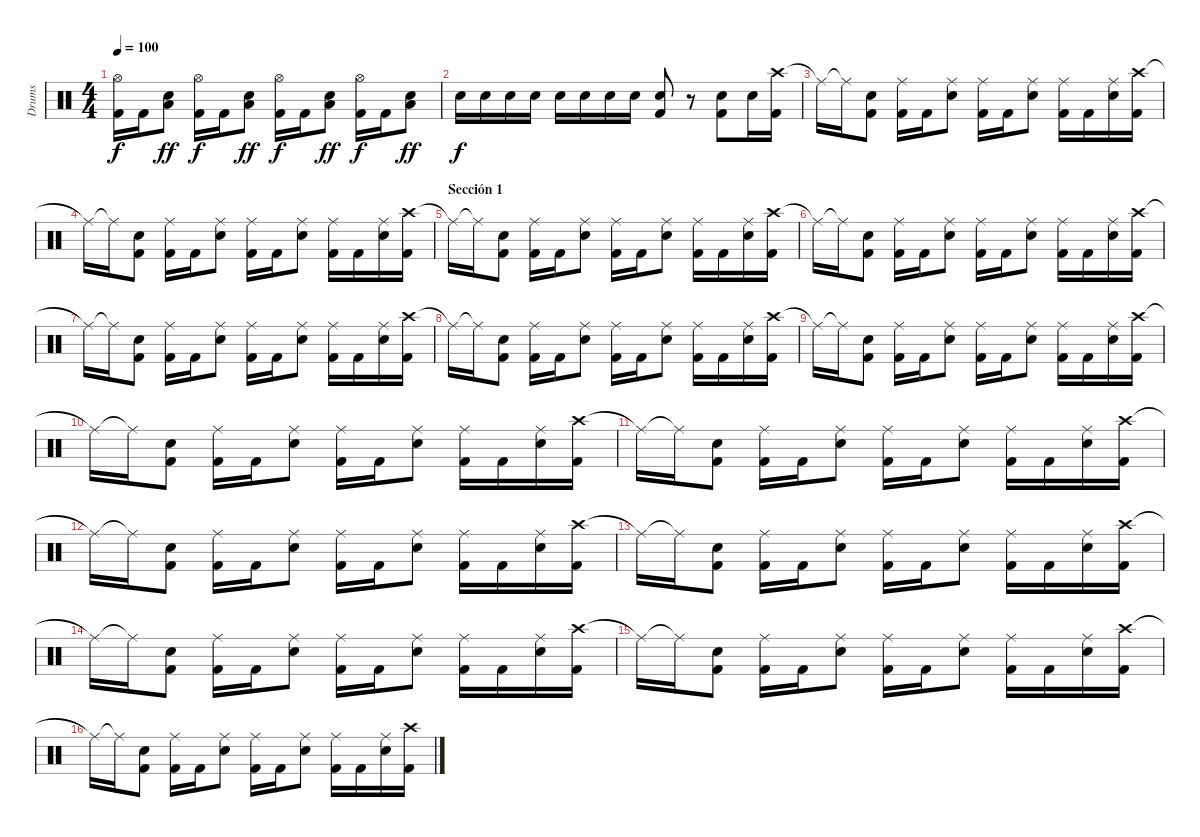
\track ("Drums" "Drums") {instrument percussion}
\staff {score}
\articulation defaults
\ts (4 4)
\tempo 100
\clef neutral
\ks c
("Hi-Hat (open)" "Kick (hit) 2").16{dy f} "Kick (hit) 2".16 ("Low Tom (hit)" "Snare (hit) 2").8{dy ff} ("Hi-Hat (open)" "Kick (hit) 2").16{dy f} "Kick (hit) 2".16 ("Low Tom (hit)" "Snare (hit) 2").8{dy ff} ("Hi-Hat (open)" "Kick (hit) 2").16{dy f} "Kick (hit) 2".16 ("Low Tom (hit)" "Snare (hit) 2").8{dy ff} ("Hi-Hat (open)" "Kick (hit) 2").16{dy f} "Kick (hit) 2".16 ("Low Tom (hit)" "Snare (hit) 2").8{dy ff} |
"Snare (hit) 2".16{dy f} "Snare (hit) 2".16 "Snare (hit) 2".16 "Snare (hit) 2".16 "Snare (hit) 2".16 "Snare (hit) 2".16 "Snare (hit) 2".16 "Snare (hit) 2".16 ("Snare (hit) 2" "Kick (hit) 2").8 r.8 ("Snare (hit) 2" "Kick (hit) 2").8 "Snare (hit) 2".16 ("Crash high (hit)" "Kick (hit) 2").16 |
"Ride (middle)"{t}.16 "Ride (middle)"{t}.16 ("Kick (hit) 2" "Snare (hit) 2").8 ("Ride (middle)" "Kick (hit) 2").16 "Kick (hit) 2".16 ("Ride (middle)" "Snare (hit) 2").8 ("Ride (middle)" "Kick (hit) 2").16 "Kick (hit) 2".16 ("Ride (middle)" "Snare (hit) 2").8 ("Ride (middle)" "Kick (hit) 2").16 "Kick (hit) 2".16 ("Ride (middle)" "Snare (hit) 2").16 ("Crash high (hit)" "Kick (hit) 2").16 |
"Ride (middle)"{t}.16 "Ride (middle)"{t}.16 ("Kick (hit) 2" "Snare (hit) 2").8 ("Ride (middle)" "Kick (hit) 2").16 "Kick (hit) 2".16 ("Ride (middle)" "Snare (hit) 2").8 ("Ride (middle)" "Kick (hit) 2").16 "Kick (hit) 2".16 ("Ride (middle)" "Snare (hit) 2").8 ("Ride (middle)" "Kick (hit) 2").16 "Kick (hit) 2".16 ("Ride (middle)" "Snare (hit) 2").16 ("Crash high (hit)" "Kick (hit) 2").16 |
\section ("" "Sección 1")
"Ride (middle)"{t}.16 "Ride (middle)"{t}.16 ("Kick (hit) 2" "Snare (hit) 2").8 ("Ride (middle)" "Kick (hit) 2").16 "Kick (hit) 2".16 ("Ride (middle)" "Snare (hit) 2").8 ("Ride (middle)" "Kick (hit) 2").16 "Kick (hit) 2".16 ("Ride (middle)" "Snare (hit) 2").8 ("Ride (middle)" "Kick (hit) 2").16 "Kick (hit) 2".16 ("Ride (middle)" "Snare (hit) 2").16 ("Crash high (hit)" "Kick (hit) 2").16 |
"Ride (middle)"{t}.16 "Ride (middle)"{t}.16 ("Kick (hit) 2" "Snare (hit) 2").8 ("Ride (middle)" "Kick (hit) 2").16 "Kick (hit) 2".16 ("Ride (middle)" "Snare (hit) 2").8 ("Ride (middle)" "Kick (hit) 2").16 "Kick (hit) 2".16 ("Ride (middle)" "Snare (hit) 2").8 ("Ride (middle)" "Kick (hit) 2").16 "Kick (hit) 2".16 ("Ride (middle)" "Snare (hit) 2").16 ("Crash high (hit)" "Kick (hit) 2").16 |
"Ride (middle)"{t}.16 "Ride (middle)"{t}.16 ("Kick (hit) 2" "Snare (hit) 2").8 ("Ride (middle)" "Kick (hit) 2").16 "Kick (hit) 2".16 ("Ride (middle)" "Snare (hit) 2").8 ("Ride (middle)" "Kick (hit) 2").16 "Kick (hit) 2".16 ("Ride (middle)" "Snare (hit) 2").8 ("Ride (middle)" "Kick (hit) 2").16 "Kick (hit) 2".16 ("Ride (middle)" "Snare (hit) 2").16 ("Crash high (hit)" "Kick (hit) 2").16 |
"Ride (middle)"{t}.16 "Ride (middle)"{t}.16 ("Kick (hit) 2" "Snare (hit) 2").8 ("Ride (middle)" "Kick (hit) 2").16 "Kick (hit) 2".16 ("Ride (middle)" "Snare (hit) 2").8 ("Ride (middle)" "Kick (hit) 2").16 "Kick (hit) 2".16 ("Ride (middle)" "Snare (hit) 2").8 ("Ride (middle)" "Kick (hit) 2").16 "Kick (hit) 2".16 ("Ride (middle)" "Snare (hit) 2").16 ("Crash high (hit)" "Kick (hit) 2").16 |
"Ride (middle)"{t}.16 "Ride (middle)"{t}.16 ("Kick (hit) 2" "Snare (hit) 2").8 ("Ride (middle)" "Kick (hit) 2").16 "Kick (hit) 2".16 ("Ride (middle)" "Snare (hit) 2").8 ("Ride (middle)" "Kick (hit) 2").16 "Kick (hit) 2".16 ("Ride (middle)" "Snare (hit) 2").8 ("Ride (middle)" "Kick (hit) 2").16 "Kick (hit) 2".16 ("Ride (middle)" "Snare (hit) 2").16 ("Crash high (hit)" "Kick (hit) 2").16 |
"Ride (middle)"{t}.16 "Ride (middle)"{t}.16 ("Kick (hit) 2" "Snare (hit) 2").8 ("Ride (middle)" "Kick (hit) 2").16 "Kick (hit) 2".16 ("Ride (middle)" "Snare (hit) 2").8 ("Ride (middle)" "Kick (hit) 2").16 "Kick (hit) 2".16 ("Ride (middle)" "Snare (hit) 2").8 ("Ride (middle)" "Kick (hit) 2").16 "Kick (hit) 2".16 ("Ride (middle)" "Snare (hit) 2").16 ("Crash high (hit)" "Kick (hit) 2").16 |
"Ride (middle)"{t}.16 "Ride (middle)"{t}.16 ("Kick (hit) 2" "Snare (hit) 2").8 ("Ride (middle)" "Kick (hit) 2").16 "Kick (hit) 2".16 ("Ride (middle)" "Snare (hit) 2").8 ("Ride (middle)" "Kick (hit) 2").16 "Kick (hit) 2".16 ("Ride (middle)" "Snare (hit) 2").8 ("Ride (middle)" "Kick (hit) 2").16 "Kick (hit) 2".16 ("Ride (middle)" "Snare (hit) 2").16 ("Crash high (hit)" "Kick (hit) 2").16 |
"Ride (middle)"{t}.16 "Ride (middle)"{t}.16 ("Kick (hit) 2" "Snare (hit) 2").8 ("Ride (middle)" "Kick (hit) 2").16 "Kick (hit) 2".16 ("Ride (middle)" "Snare (hit) 2").8 ("Ride (middle)" "Kick (hit) 2").16 "Kick (hit) 2".16 ("Ride (middle)" "Snare (hit) 2").8 ("Ride (middle)" "Kick (hit) 2").16 "Kick (hit) 2".16 ("Ride (middle)" "Snare (hit) 2").16 ("Crash high (hit)" "Kick (hit) 2").16 |
"Ride (middle)"{t}.16 "Ride (middle)"{t}.16 ("Kick (hit) 2" "Snare (hit) 2").8 ("Ride (middle)" "Kick (hit) 2").16 "Kick (hit) 2".16 ("Ride (middle)" "Snare (hit) 2").8 ("Ride (middle)" "Kick (hit) 2").16 "Kick (hit) 2".16 ("Ride (middle)" "Snare (hit) 2").8 ("Ride (middle)" "Kick (hit) 2").16 "Kick (hit) 2".16 ("Ride (middle)" "Snare (hit) 2").16 ("Crash high (hit)" "Kick (hit) 2").16 |
"Ride (middle)"{t}.16 "Ride (middle)"{t}.16 ("Kick (hit) 2" "Snare (hit) 2").8 ("Ride (middle)" "Kick (hit) 2").16 "Kick (hit) 2".16 ("Ride (middle)" "Snare (hit) 2").8 ("Ride (middle)" "Kick (hit) 2").16 "Kick (hit) 2".16 ("Ride (middle)" "Snare (hit) 2").8 ("Ride (middle)" "Kick (hit) 2").16 "Kick (hit) 2".16 ("Ride (middle)" "Snare (hit) 2").16 ("Crash high (hit)" "Kick (hit) 2").16 |
"Ride (middle)"{t}.16 "Ride (middle)"{t}.16 ("Kick (hit) 2" "Snare (hit) 2").8 ("Ride (middle)" "Kick (hit) 2").16 "Kick (hit) 2".16 ("Ride (middle)" "Snare (hit) 2").8 ("Ride (middle)" "Kick (hit) 2").16 "Kick (hit) 2".16 ("Ride (middle)" "Snare (hit) 2").8 ("Ride (middle)" "Kick (hit) 2").16 "Kick (hit) 2".16 ("Ride (middle)" "Snare (hit) 2").16 ("Crash high (hit)" "Kick (hit) 2").16 |
"Ride (middle)"{t}.16 "Ride (middle)"{t}.16 ("Kick (hit) 2" "Snare (hit) 2").8 ("Ride (middle)" "Kick (hit) 2").16 "Kick (hit) 2".16 ("Ride (middle)" "Snare (hit) 2").8 ("Ride (middle)" "Kick (hit) 2").16 "Kick (hit) 2".16 ("Ride (middle)" "Snare (hit) 2").8 ("Ride (middle)" "Kick (hit) 2").16 "Kick (hit) 2".16 ("Ride (middle)" "Snare (hit) 2").16 ("Crash high (hit)" "Kick (hit) 2").16
